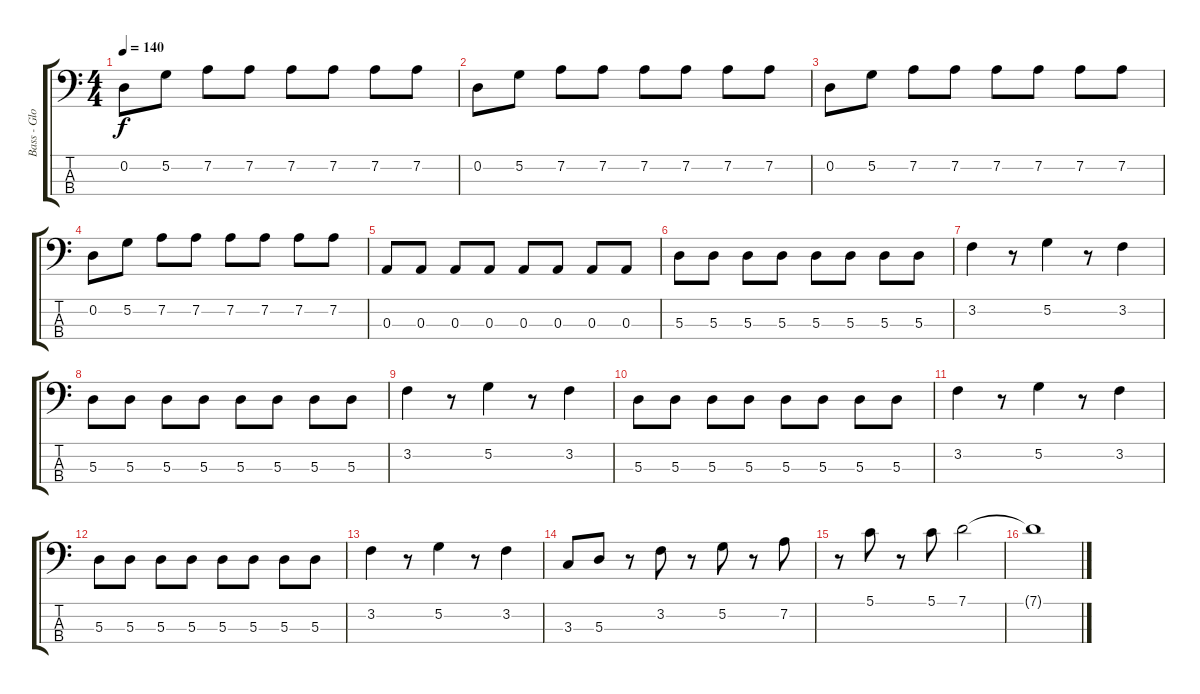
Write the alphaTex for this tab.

\track ("Bass - Glover" "Bass - Glo") {instrument electricbassfinger}
\staff {score tabs}
\tuning (G2 D2 A1 E1) {hide}
\ts (4 4)
\tempo 140
\clef f4
\ks c
0.2.8{dy f} 5.2.8 7.2.8 7.2.8 7.2.8 7.2.8 7.2.8 7.2.8 |
0.2.8 5.2.8 7.2.8 7.2.8 7.2.8 7.2.8 7.2.8 7.2.8 |
0.2.8 5.2.8 7.2.8 7.2.8 7.2.8 7.2.8 7.2.8 7.2.8 |
0.2.8 5.2.8 7.2.8 7.2.8 7.2.8 7.2.8 7.2.8 7.2.8 |
0.3.8 0.3.8 0.3.8 0.3.8 0.3.8 0.3.8 0.3.8 0.3.8 |
5.3.8 5.3.8 5.3.8 5.3.8 5.3.8 5.3.8 5.3.8 5.3.8 |
3.2.4 r.8 5.2.4 r.8 3.2.4 |
5.3.8 5.3.8 5.3.8 5.3.8 5.3.8 5.3.8 5.3.8 5.3.8 |
3.2.4 r.8 5.2.4 r.8 3.2.4 |
5.3.8 5.3.8 5.3.8 5.3.8 5.3.8 5.3.8 5.3.8 5.3.8 |
3.2.4 r.8 5.2.4 r.8 3.2.4 |
5.3.8 5.3.8 5.3.8 5.3.8 5.3.8 5.3.8 5.3.8 5.3.8 |
3.2.4 r.8 5.2.4 r.8 3.2.4 |
3.3.8 5.3.8 r.8 3.2.8 r.8 5.2.8 r.8 7.2.8 |
r.8 5.1.8 r.8 5.1.8 7.1.2 |
7.1{t}.1
